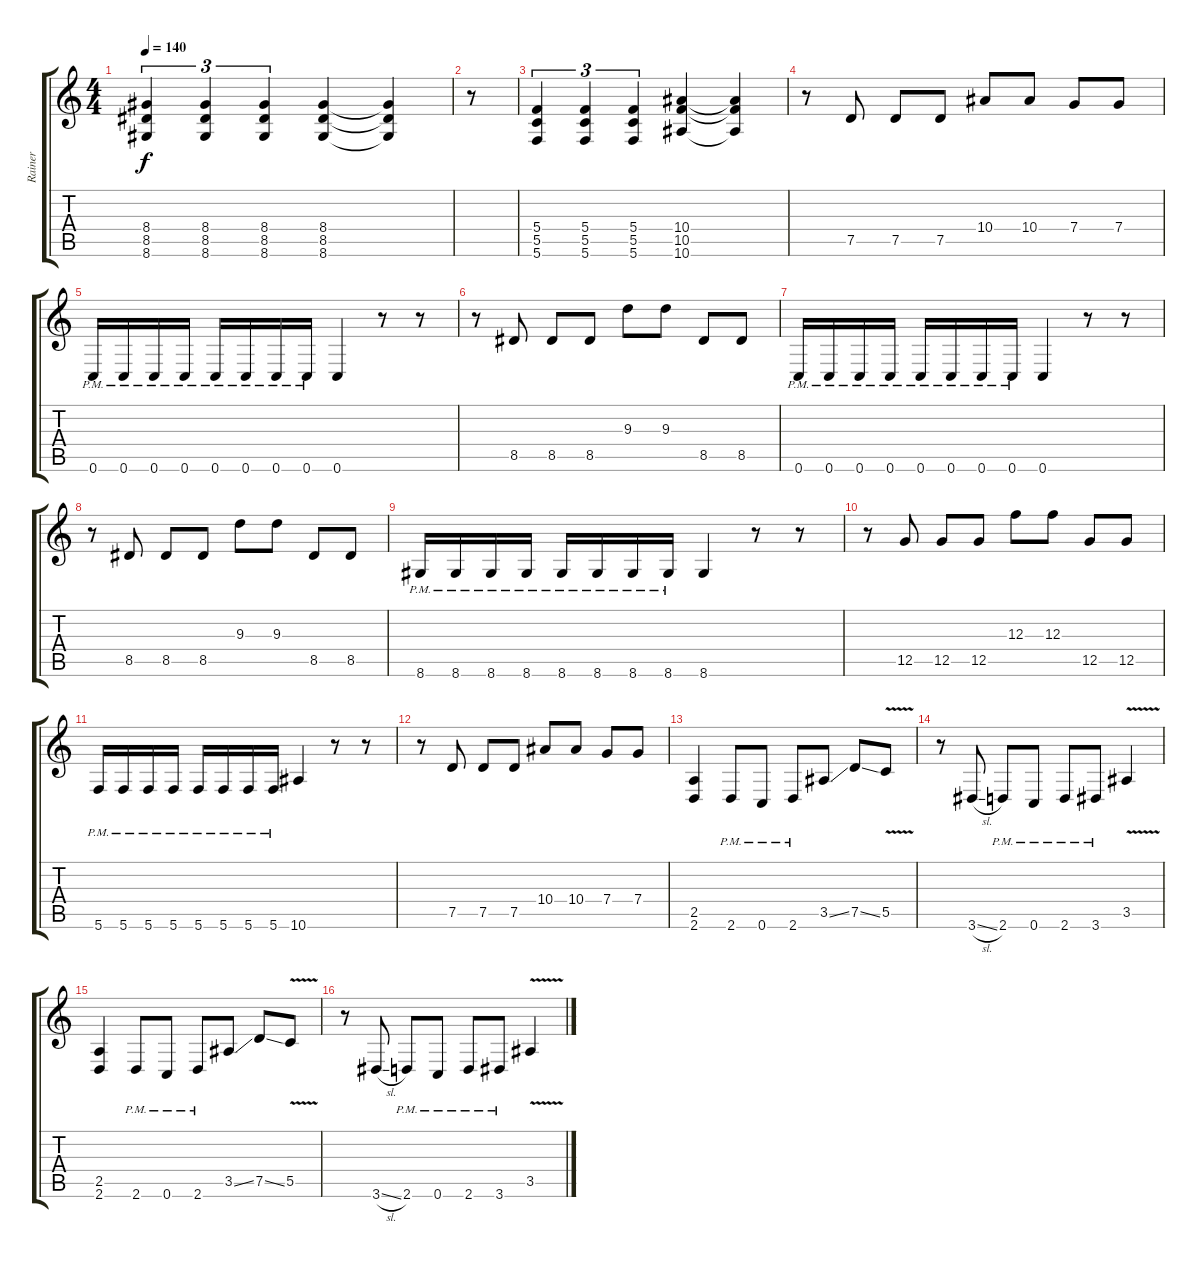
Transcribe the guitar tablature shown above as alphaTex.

\track ("Rainer" "Rainer") {instrument distortionguitar}
\staff {score tabs}
\tuning (D4 A3 F3 C3 G2 C2) {hide}
\ts (4 4)
\tempo 140
\clef g2
\ks c
(8.4 8.5 8.6).4{tu (3 2) dy f} (8.4 8.5 8.6).4{tu (3 2)} (8.4 8.5 8.6).4{tu (3 2)} (8.4 8.5 8.6).4 (8.4{t} 8.5{t} 8.6{t}).4 |
r.8 |
(5.4 5.5 5.6).4{tu (3 2)} (5.4 5.5 5.6).4{tu (3 2)} (5.4 5.5 5.6).4{tu (3 2)} (10.4 10.5 10.6).4 (10.4{t} 10.5{t} 10.6{t}).4 |
r.8 7.5.8 7.5.8 7.5.8 10.4.8 10.4.8 7.4.8 7.4.8 |
0.6{pm}.16 0.6{pm}.16 0.6{pm}.16 0.6{pm}.16 0.6{pm}.16 0.6{pm}.16 0.6{pm}.16 0.6{pm}.16 0.6.4 r.8 r.8 |
r.8 8.5.8 8.5.8 8.5.8 9.3.8 9.3.8 8.5.8 8.5.8 |
0.6{pm}.16 0.6{pm}.16 0.6{pm}.16 0.6{pm}.16 0.6{pm}.16 0.6{pm}.16 0.6{pm}.16 0.6{pm}.16 0.6.4 r.8 r.8 |
r.8 8.5.8 8.5.8 8.5.8 9.3.8 9.3.8 8.5.8 8.5.8 |
8.6{pm}.16 8.6{pm}.16 8.6{pm}.16 8.6{pm}.16 8.6{pm}.16 8.6{pm}.16 8.6{pm}.16 8.6{pm}.16 8.6.4 r.8 r.8 |
r.8 12.5.8 12.5.8 12.5.8 12.3.8 12.3.8 12.5.8 12.5.8 |
5.6{pm}.16 5.6{pm}.16 5.6{pm}.16 5.6{pm}.16 5.6{pm}.16 5.6{pm}.16 5.6{pm}.16 5.6{pm}.16 10.6.4 r.8 r.8 |
r.8 7.5.8 7.5.8 7.5.8 10.4.8 10.4.8 7.4.8 7.4.8 |
(2.5 2.6).4 2.6{pm}.8 0.6{pm}.8 2.6{pm}.8 3.5{ss}.8 7.5{ss}.8 5.5{v}.8 |
r.8 3.6{sl}.8 2.6{pm}.8 0.6{pm}.8 2.6{pm}.8 3.6{pm}.8 3.5{v}.4 |
(2.5 2.6).4 2.6{pm}.8 0.6{pm}.8 2.6{pm}.8 3.5{ss}.8 7.5{ss}.8 5.5{v}.8 |
r.8 3.6{sl}.8 2.6{pm}.8 0.6{pm}.8 2.6{pm}.8 3.6{pm}.8 3.5{v}.4
